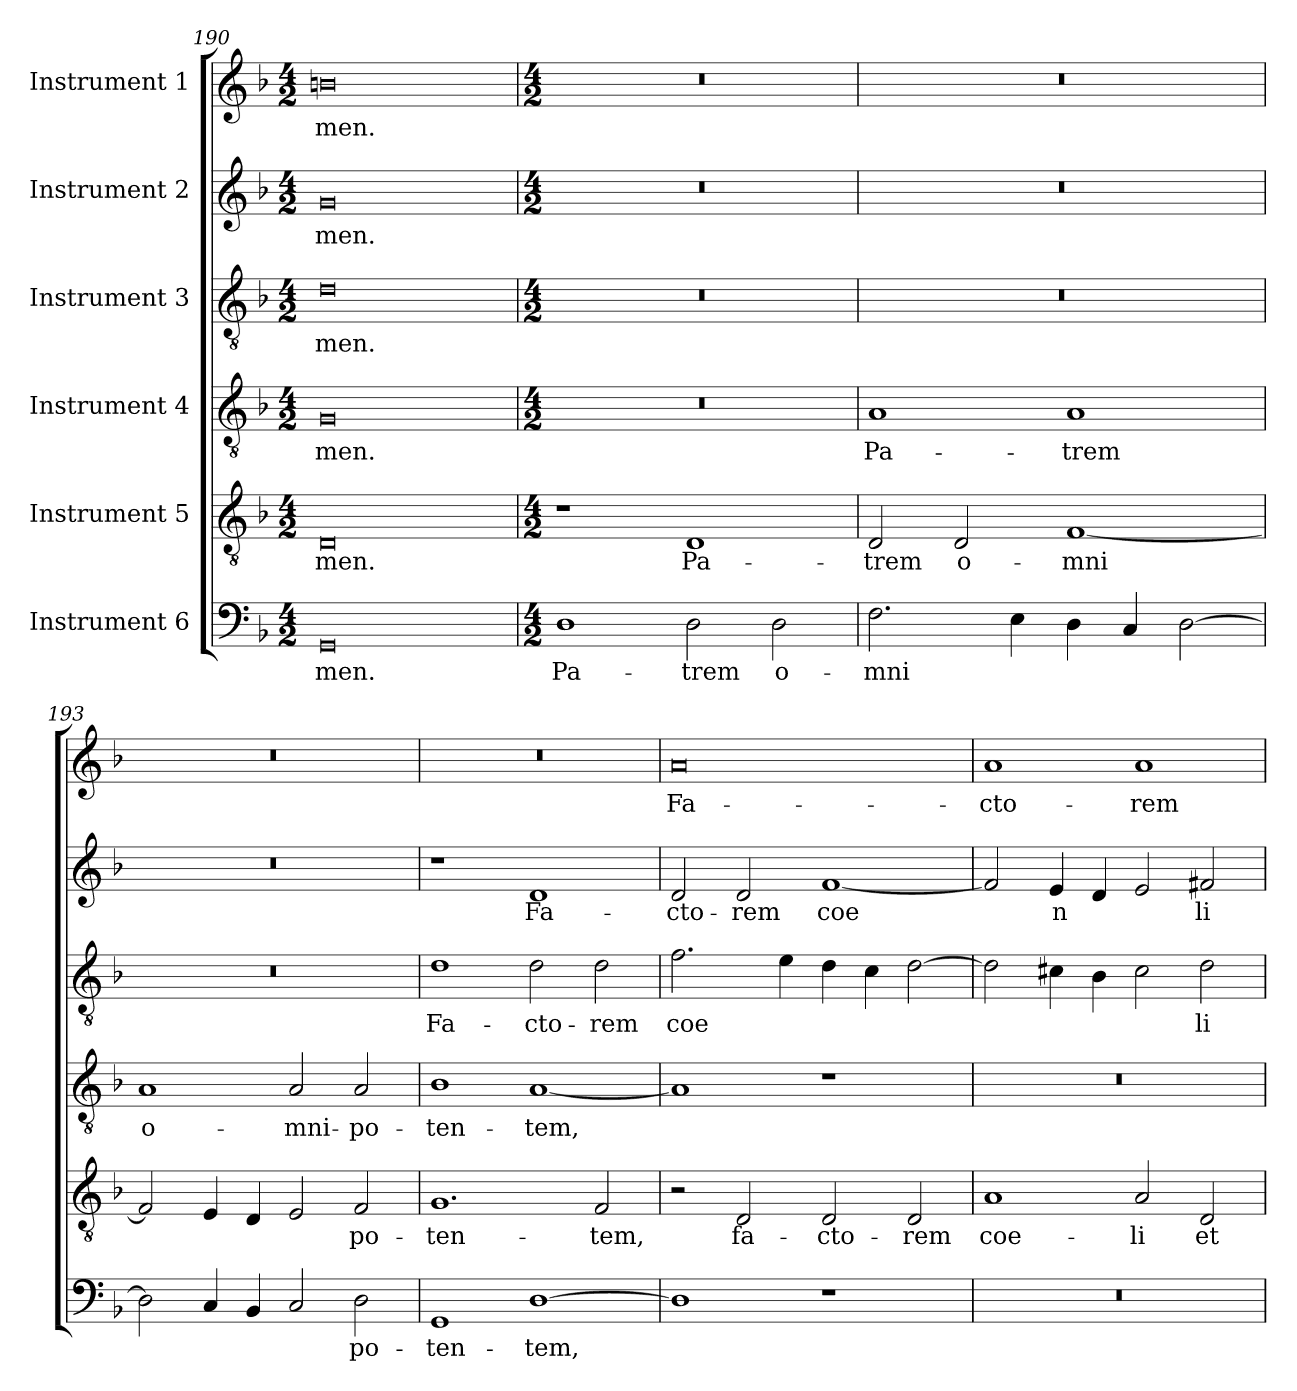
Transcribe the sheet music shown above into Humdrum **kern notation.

**kern	**text	**kern	**text	**kern	**text	**kern	**text	**kern	**text	**kern	**text
*part6	*part6	*part5	*part5	*part4	*part4	*part3	*part3	*part2	*part2	*part1	*part1
*staff6	*staff6	*staff5	*staff5	*staff4	*staff4	*staff3	*staff3	*staff2	*staff2	*staff1	*staff1
*I"Instrument 6	*	*I"Instrument 5	*	*I"Instrument 4	*	*I"Instrument 3	*	*I"Instrument 2	*	*I"Instrument 1	*
*clefF4	*	*clefGv2	*	*clefGv2	*	*clefGv2	*	*clefG2	*	*clefG2	*
*k[b-]	*	*k[b-]	*	*k[b-]	*	*k[b-]	*	*k[b-]	*	*k[b-]	*
*F:	*	*F:	*	*F:	*	*F:	*	*F:	*	*F:	*
*M4/2	*	*M4/2	*	*M4/2	*	*M4/2	*	*M4/2	*	*M4/2	*
=190	=190	=190	=190	=190	=190	=190	=190	=190	=190	=190	=190
!	!LO:LY:b:cj	!	!LO:LY:b:cj	!	!LO:LY:b:cj	!	!LO:LY:b:cj	!	!LO:LY:b:cj	!	!LO:LY:b:cj
0GG	-men.	0D	-men.	0G	-men.	0d	-men.	0g	-men.	0bn	-men.
!!LO:PB:g=z
=191!	=191!	=191!	=191!	=191!	=191!	=191!	=191!	=191!	=191!	=191!	=191!
*M4/2	*	*M4/2	*	*M4/2	*	*M4/2	*	*M4/2	*	*M4/2	*
!	!LO:LY:b:cj	!	!	!	!	!	!	!	!	!	!
1D	Pa-	1r	.	0r	.	0r	.	0r	.	0r	.
!	!LO:LY:b:cj	!	!LO:LY:b:cj	!	!	!	!	!	!	!	!
2D\	-trem	1D	Pa-	.	.	.	.	.	.	.	.
!	!LO:LY:b:cj	!	!	!	!	!	!	!	!	!	!
2D\	o-	.	.	.	.	.	.	.	.	.	.
=192	=192	=192	=192	=192	=192	=192	=192	=192	=192	=192	=192
!	!LO:LY:b:cj	!	!LO:LY:b:cj	!	!LO:LY:b:cj	!	!	!	!	!	!
2.F\	-mni-	2D/	-trem	1A	Pa-	0r	.	0r	.	0r	.
!	!	!	!LO:LY:b:cj	!	!	!	!	!	!	!	!
.	.	2D/	o-	.	.	.	.	.	.	.	.
!	!LO:LY:b:cj	!	!	!	!	!	!	!	!	!	!
4E\	--	.	.	.	.	.	.	.	.	.	.
!	!LO:LY:b:cj	!	!LO:LY:b:cj	!	!LO:LY:b:cj	!	!	!	!	!	!
4D\	--	[<1F	-mni-	1A	-trem	.	.	.	.	.	.
!	!LO:LY:b:cj	!	!	!	!	!	!	!	!	!	!
4C/	--	.	.	.	.	.	.	.	.	.	.
!	!LO:LY:b:cj	!	!	!	!	!	!	!	!	!	!
[>2D\	--	.	.	.	.	.	.	.	.	.	.
=193	=193	=193	=193	=193	=193	=193	=193	=193	=193	=193	=193
!	!LO:LY:b:cj	!	!LO:LY:b:cj	!	!LO:LY:b:cj	!	!	!	!	!	!
2D\]	--	2F/]	--	1A	o-	0r	.	0r	.	0r	.
!	!LO:LY:b:cj	!	!LO:LY:b:cj	!	!	!	!	!	!	!	!
4C/	--	4E/	--	.	.	.	.	.	.	.	.
!	!LO:LY:b:cj	!	!LO:LY:b:cj	!	!	!	!	!	!	!	!
4BB-/	--	4D/	--	.	.	.	.	.	.	.	.
!	!LO:LY:b:cj	!	!LO:LY:b:cj	!	!LO:LY:b:cj	!	!	!	!	!	!
2C/	--	2E/	--	2A/	-mni-	.	.	.	.	.	.
!	!LO:LY:b:cj	!	!LO:LY:b:cj	!	!LO:LY:b:cj	!	!	!	!	!	!
2D\	-po-	2F/	-po-	2A/	-po-	.	.	.	.	.	.
=194	=194	=194	=194	=194	=194	=194	=194	=194	=194	=194	=194
!	!LO:LY:b:cj	!	!LO:LY:b:cj	!	!LO:LY:b:cj	!	!LO:LY:b:cj	!	!	!	!
1GG	-ten-	1.G	-ten-	1B-	-ten-	1d	Fa-	1r	.	0r	.
!	!LO:LY:b:cj	!	!	!	!LO:LY:b:cj	!	!LO:LY:b:cj	!	!LO:LY:b:cj	!	!
[>1D	-tem,	.	.	[<1A	-tem,	2d\	-cto-	1d	Fa-	.	.
!	!	!	!LO:LY:b:cj	!	!	!	!LO:LY:b:cj	!	!	!	!
.	.	2F/	-tem,	.	.	2d\	-rem	.	.	.	.
=195	=195	=195	=195	=195	=195	=195	=195	=195	=195	=195	=195
!	!LO:LY:b:cj	!	!	!	!LO:LY:b:cj	!	!LO:LY:b:cj	!	!LO:LY:b:cj	!	!LO:LY:b:cj
1D]	.	2r	.	1A]	.	2.f\	coe-	2d/	-cto-	0a	Fa-
!	!	!	!LO:LY:b:cj	!	!	!	!	!	!LO:LY:b:cj	!	!
.	.	2D/	fa-	.	.	.	.	2d/	-rem	.	.
!	!	!	!	!	!	!	!LO:LY:b:cj	!	!	!	!
.	.	.	.	.	.	4e\	--	.	.	.	.
!	!	!	!LO:LY:b:cj	!	!	!	!LO:LY:b:cj	!	!LO:LY:b:cj	!	!
1r	.	2D/	-cto-	1r	.	4d\	--	[<1f	coe-	.	.
!	!	!	!	!	!	!	!LO:LY:b:cj	!	!	!	!
.	.	.	.	.	.	4c\	--	.	.	.	.
!	!	!	!LO:LY:b:cj	!	!	!	!LO:LY:b:cj	!	!	!	!
.	.	2D/	-rem	.	.	[>2d\	--	.	.	.	.
=196	=196	=196	=196	=196	=196	=196	=196	=196	=196	=196	=196
!	!	!	!LO:LY:b:cj	!	!	!	!LO:LY:b:cj	!	!LO:LY:b:cj	!	!LO:LY:b:cj
0r	.	1A	coe-	0r	.	2d\]	--	2f/]	--	1a	-cto-
!	!	!	!	!	!	!	!LO:LY:b:cj	!	!LO:LY:b:cj	!	!
.	.	.	.	.	.	4c#\	--	4e/	-n-	.	.
!	!	!	!	!	!	!	!LO:LY:b:cj	!	!LO:LY:b:cj	!	!
.	.	.	.	.	.	4B-\	--	4d/	--	.	.
!	!	!	!LO:LY:b:cj	!	!	!	!LO:LY:b:cj	!	!LO:LY:b:cj	!	!LO:LY:b:cj
.	.	2A/	-li	.	.	2c#\	--	2e/	--	1a	-rem
!	!	!	!LO:LY:b:cj	!	!	!	!LO:LY:b:cj	!	!LO:LY:b:cj	!	!
.	.	2D/	et	.	.	2d\	-li	2f#/	-li	.	.
=	=	=	=	=	=	=	=	=	=	=	=
*-	*-	*-	*-	*-	*-	*-	*-	*-	*-	*-	*-
